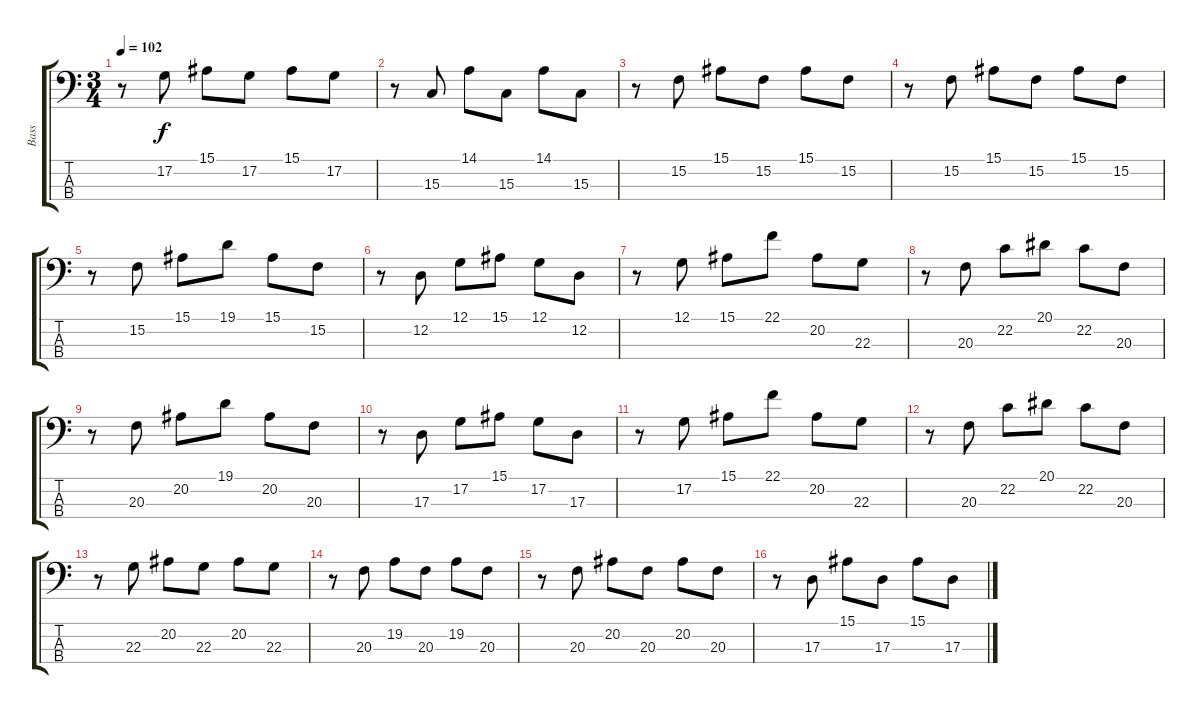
\track ("Bass" "Bass") {instrument stringensemble1}
\staff {score tabs}
\tuning (G2 D2 A1 E1) {hide}
\ts (3 4)
\tempo 102
\clef f4
\ks c
r.8{dy f} 17.2.8 15.1.8 17.2.8 15.1.8 17.2.8 |
r.8 15.3.8 14.1.8 15.3.8 14.1.8 15.3.8 |
r.8 15.2.8 15.1.8 15.2.8 15.1.8 15.2.8 |
r.8 15.2.8 15.1.8 15.2.8 15.1.8 15.2.8 |
r.8 15.2.8 15.1.8 19.1.8 15.1.8 15.2.8 |
r.8 12.2.8 12.1.8 15.1.8 12.1.8 12.2.8 |
r.8 12.1.8 15.1.8 22.1.8 20.2.8 22.3.8 |
r.8 20.3.8 22.2.8 20.1.8 22.2.8 20.3.8 |
r.8 20.3.8 20.2.8 19.1.8 20.2.8 20.3.8 |
r.8 17.3.8 17.2.8 15.1.8 17.2.8 17.3.8 |
r.8 17.2.8 15.1.8 22.1.8 20.2.8 22.3.8 |
r.8 20.3.8 22.2.8 20.1.8 22.2.8 20.3.8 |
r.8 22.3.8 20.2.8 22.3.8 20.2.8 22.3.8 |
r.8 20.3.8 19.2.8 20.3.8 19.2.8 20.3.8 |
r.8 20.3.8 20.2.8 20.3.8 20.2.8 20.3.8 |
r.8 17.3.8 15.1.8 17.3.8 15.1.8 17.3.8
